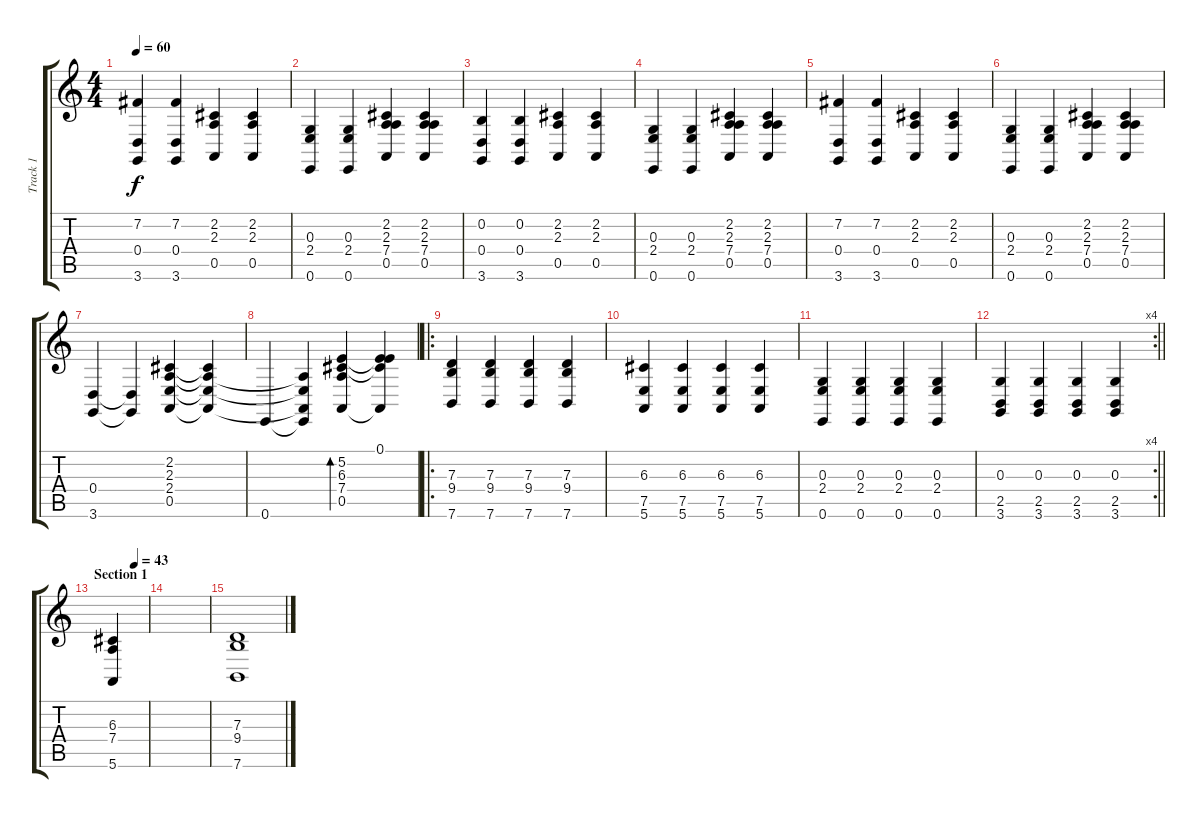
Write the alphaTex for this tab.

\track ("Track 1" "Track 1") {instrument brightacousticpiano}
\staff {score tabs}
\tuning (E4 B3 G3 D3 A2 E2) {hide}
\ts (4 4)
\tempo 60
\clef g2
\ks c
(7.2 0.4 3.6).4{dy f} (7.2 0.4 3.6).4 (2.2 2.3 0.5).4 (2.2 2.3 0.5).4 |
(0.3 2.4 0.6).4 (0.3 2.4 0.6).4 (2.2 2.3 7.4 0.5).4 (2.2 2.3 7.4 0.5).4 |
(0.2 0.4 3.6).4 (0.2 0.4 3.6).4 (2.2 2.3 0.5).4 (2.2 2.3 0.5).4 |
(0.3 2.4 0.6).4 (0.3 2.4 0.6).4 (2.2 2.3 7.4 0.5).4 (2.2 2.3 7.4 0.5).4 |
(7.2 0.4 3.6).4 (7.2 0.4 3.6).4 (2.2 2.3 0.5).4 (2.2 2.3 0.5).4 |
(0.3 2.4 0.6).4 (0.3 2.4 0.6).4 (2.2 2.3 7.4 0.5).4 (2.2 2.3 7.4 0.5).4 |
(0.4 3.6).4 (0.4{t} 3.6{t}).4 (2.2 2.3 2.4 0.5).4 (2.2{t} 2.3{t} 2.4{t} 0.5{t}).4 |
0.6.4 (2.3{t} 2.4{t} 0.5{t} 0.6{t}).4 (5.2 6.3 7.4 0.5).4{bd 240} (0.1 5.2{t} 6.3{t} 0.5{t}).4 |
\ro
(7.3 9.4 7.6).4 (7.3 9.4 7.6).4 (7.3 9.4 7.6).4 (7.3 9.4 7.6).4 |
(6.3 7.5 5.6).4 (6.3 7.5 5.6).4 (6.3 7.5 5.6).4 (6.3 7.5 5.6).4 |
(0.3 2.4 0.6).4 (0.3 2.4 0.6).4 (0.3 2.4 0.6).4 (0.3 2.4 0.6).4 |
\rc 4
\barLineRight lightlight
(0.3 2.5 3.6).4 (0.3 2.5 3.6).4 (0.3 2.5 3.6).4 (0.3 2.5 3.6).4 |
\section ("" "Section 1")
\tempo (43 0.625)
(6.3 7.4 5.6).4 |
|
(7.3 9.4 7.6).1
